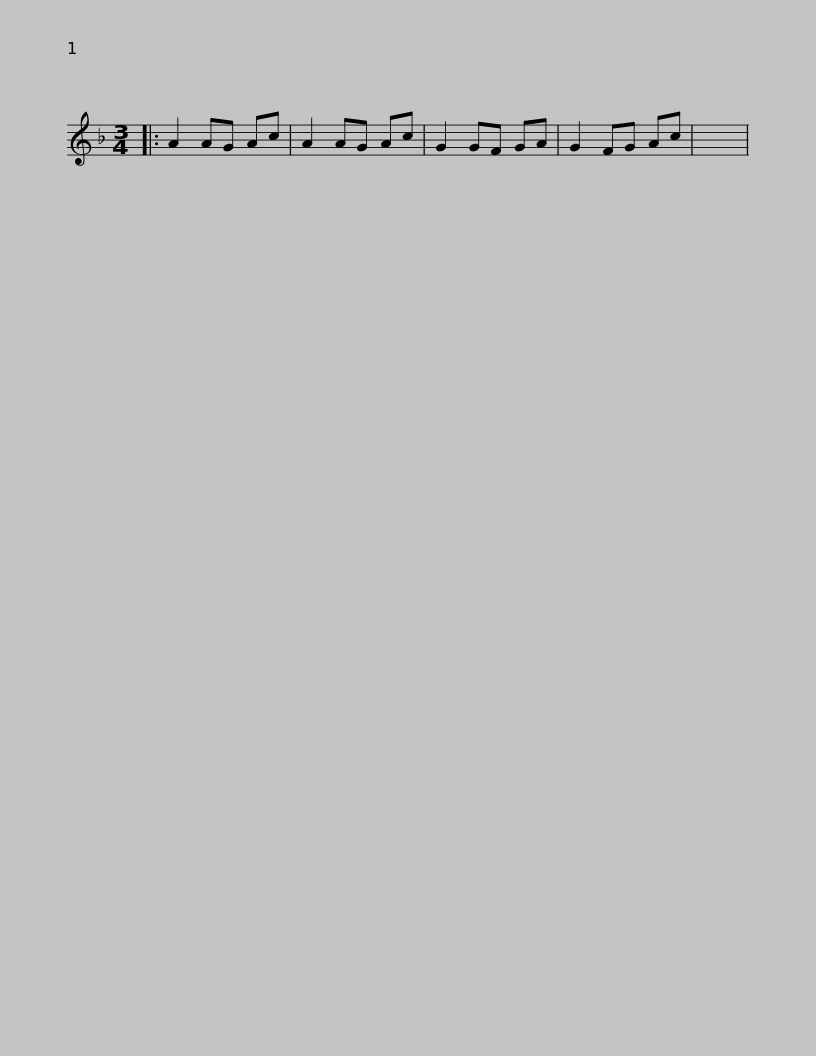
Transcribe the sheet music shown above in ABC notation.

X:1
L:1/8
M:3/4
I:linebreak $
K:F
V:1 treble
V:1
|: A2 AG Ac | A2 AG Ac | G2 GF GA | G2 FG Ac | x6 | %5
